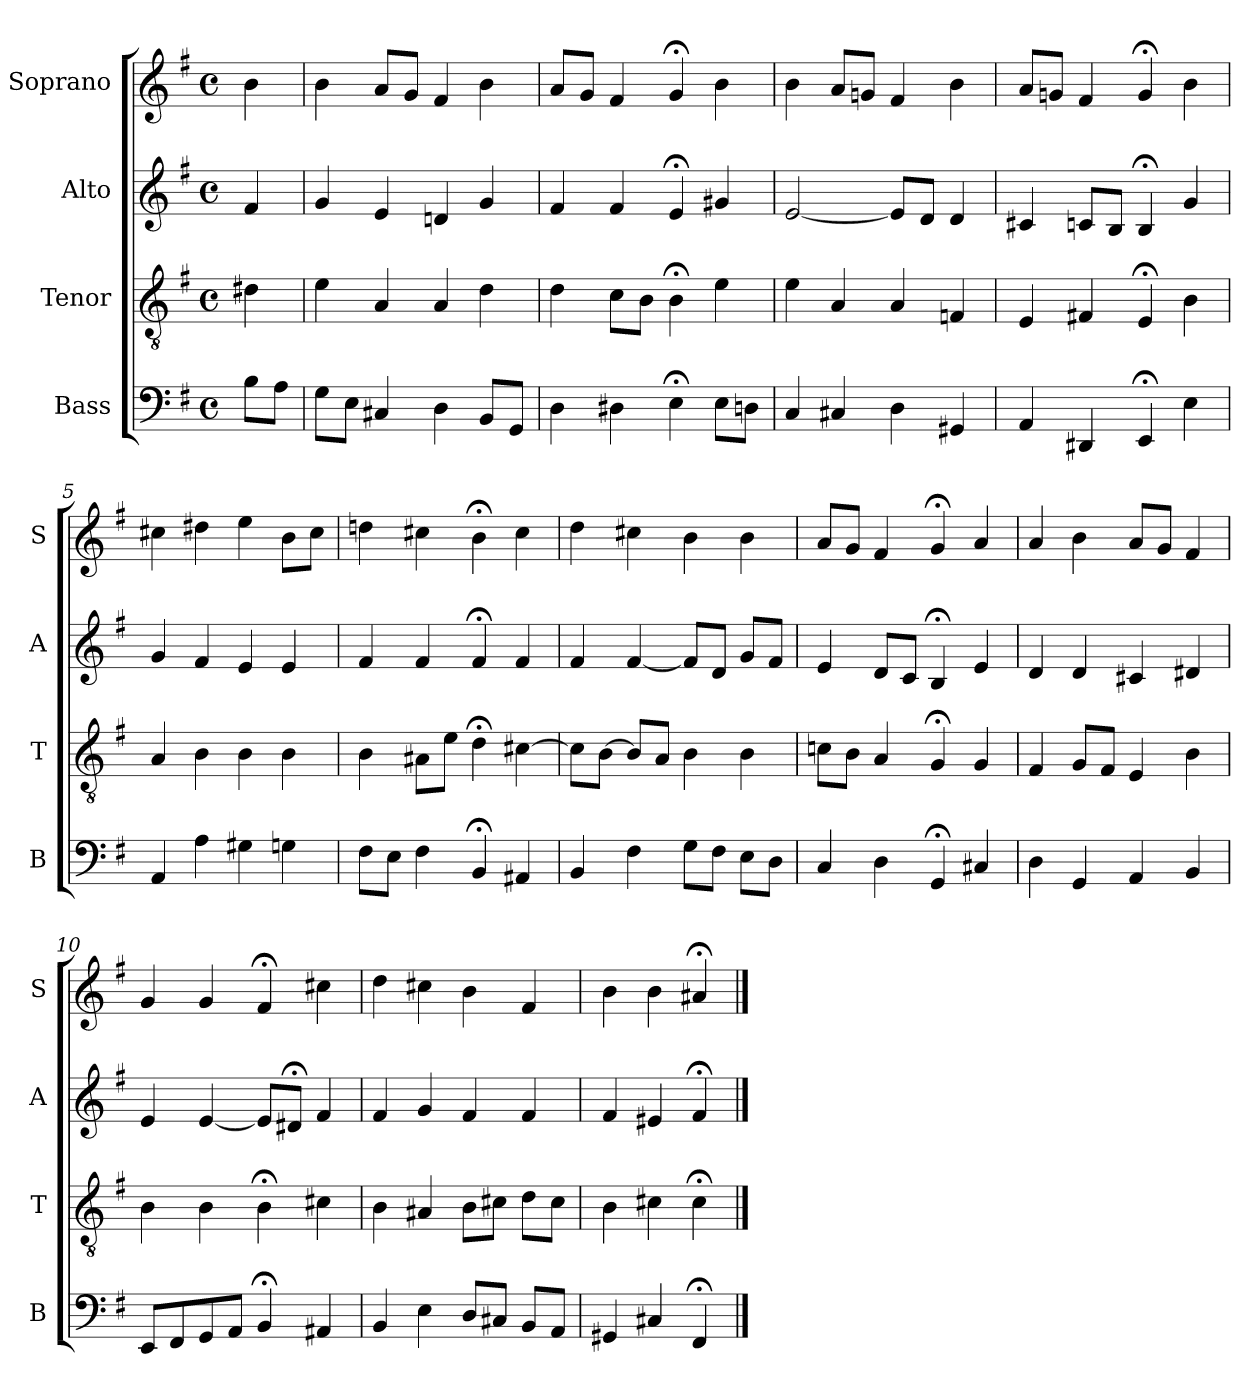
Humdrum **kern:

**kern	**kern	**kern	**kern
*part4	*part3	*part2	*part1
*staff4	*staff3	*staff2	*staff1
*I"Bass	*I"Tenor	*I"Alto	*I"Soprano
*I'B	*I'T	*I'A	*I'S
*clefF4	*clefGv2	*clefG2	*clefG2
*k[f#]	*k[f#]	*k[f#]	*k[f#]
*e:	*e:	*e:	*e:
*M4/4	*M4/4	*M4/4	*M4/4
*met(c)	*met(c)	*met(c)	*met(c)
*MM100	*MM100	*MM100	*MM100
=	=	=	=
8BL	4d#X	4f#	4b
8AJ	.	.	.
=1	=1	=1	=1
8GL	4e	4g	4b
8EJ	.	.	.
4C#X	4A	4e	8aL
.	.	.	8gJ
4D	4A	4dn	4f#
8BBL	4d	4g	4b
8GGJ	.	.	.
=2	=2	=2	=2
4D	4d	4f#	8aL
.	.	.	8gJ
4D#X	8cL	4f#	4f#
.	8BJ	.	.
4E;<	4B;<	4e;<	4g;<
8EL	4e	4g#X	4b
8DnJ	.	.	.
=3	=3	=3	=3
4C	4e	[2e	4b
4C#X	4A	.	8aL
.	.	.	8gnJ
4D	4A	8eL]	4f#
.	.	8dJ	.
4GG#X	4Fn	4d	4b
=4	=4	=4	=4
4AA	4E	4c#X	8aL
.	.	.	8gnJ
4DD#X	4F#X	8cnL	4f#
.	.	8BJ	.
4EE;<	4E;<	4B;<	4g;<
4E	4B	4g	4b
=5	=5	=5	=5
4AA	4A	4g	4cc#X
4A	4B	4f#	4dd#X
4G#X	4B	4e	4ee
4Gn	4B	4e	8bL
.	.	.	8cc#J
=6	=6	=6	=6
8F#L	4B	4f#	4ddn
8EJ	.	.	.
4F#	8A#XL	4f#	4cc#X
.	8eJ	.	.
4BB;<	4d;<	4f#;<	4b;<
4AA#X	[4c#X	4f#	4cc#
=7	=7	=7	=7
4BB	8c#L]	4f#	4dd
.	[8BJ	.	.
4F#	8BL]	[4f#	4cc#X
.	8AJ	.	.
8GL	4B	8f#L]	4b
8F#J	.	8dJ	.
8EL	4B	8gL	4b
8DJ	.	8f#J	.
=8	=8	=8	=8
4C	8cnL	4e	8aL
.	8BJ	.	8gJ
4D	4A	8dL	4f#
.	.	8cJ	.
4GG;<	4G;<	4B;<	4g;<
4C#X	4G	4e	4a
=9	=9	=9	=9
4D	4F#	4d	4a
4GG	8GL	4d	4b
.	8F#J	.	.
4AAi	4Ei	4c#X	8aL
.	.	.	8gJ
4BBi	4Bi	4d#X	4f#
=10	=10	=10	=10
8EEL	4B	4e	4g
8FF#	.	.	.
8GG	4Bi	[4e	4g
8AAJ	.	.	.
4BB;<	4B;<i	8eL]	4f#;<i
.	.	8d#X;<J	.
4AA#X	4c#Xi	4f#	4cc#Xi
=11	=11	=11	=11
4BB	4B	4f#	4dd
4E	4A#X	4g	4cc#X
8DL	8BL	4f#	4b
8C#XJ	8c#XJ	.	.
8BBL	8dL	4f#	4f#
8AAJ	8c#J	.	.
=12	=12	=12	=12
4GG#X	4B	4f#	4b
4C#X	4c#X	4e#X	4b
4FF#;<	4c#;<	4f#;<	4a#X;<
==	==	==	==
*-	*-	*-	*-
